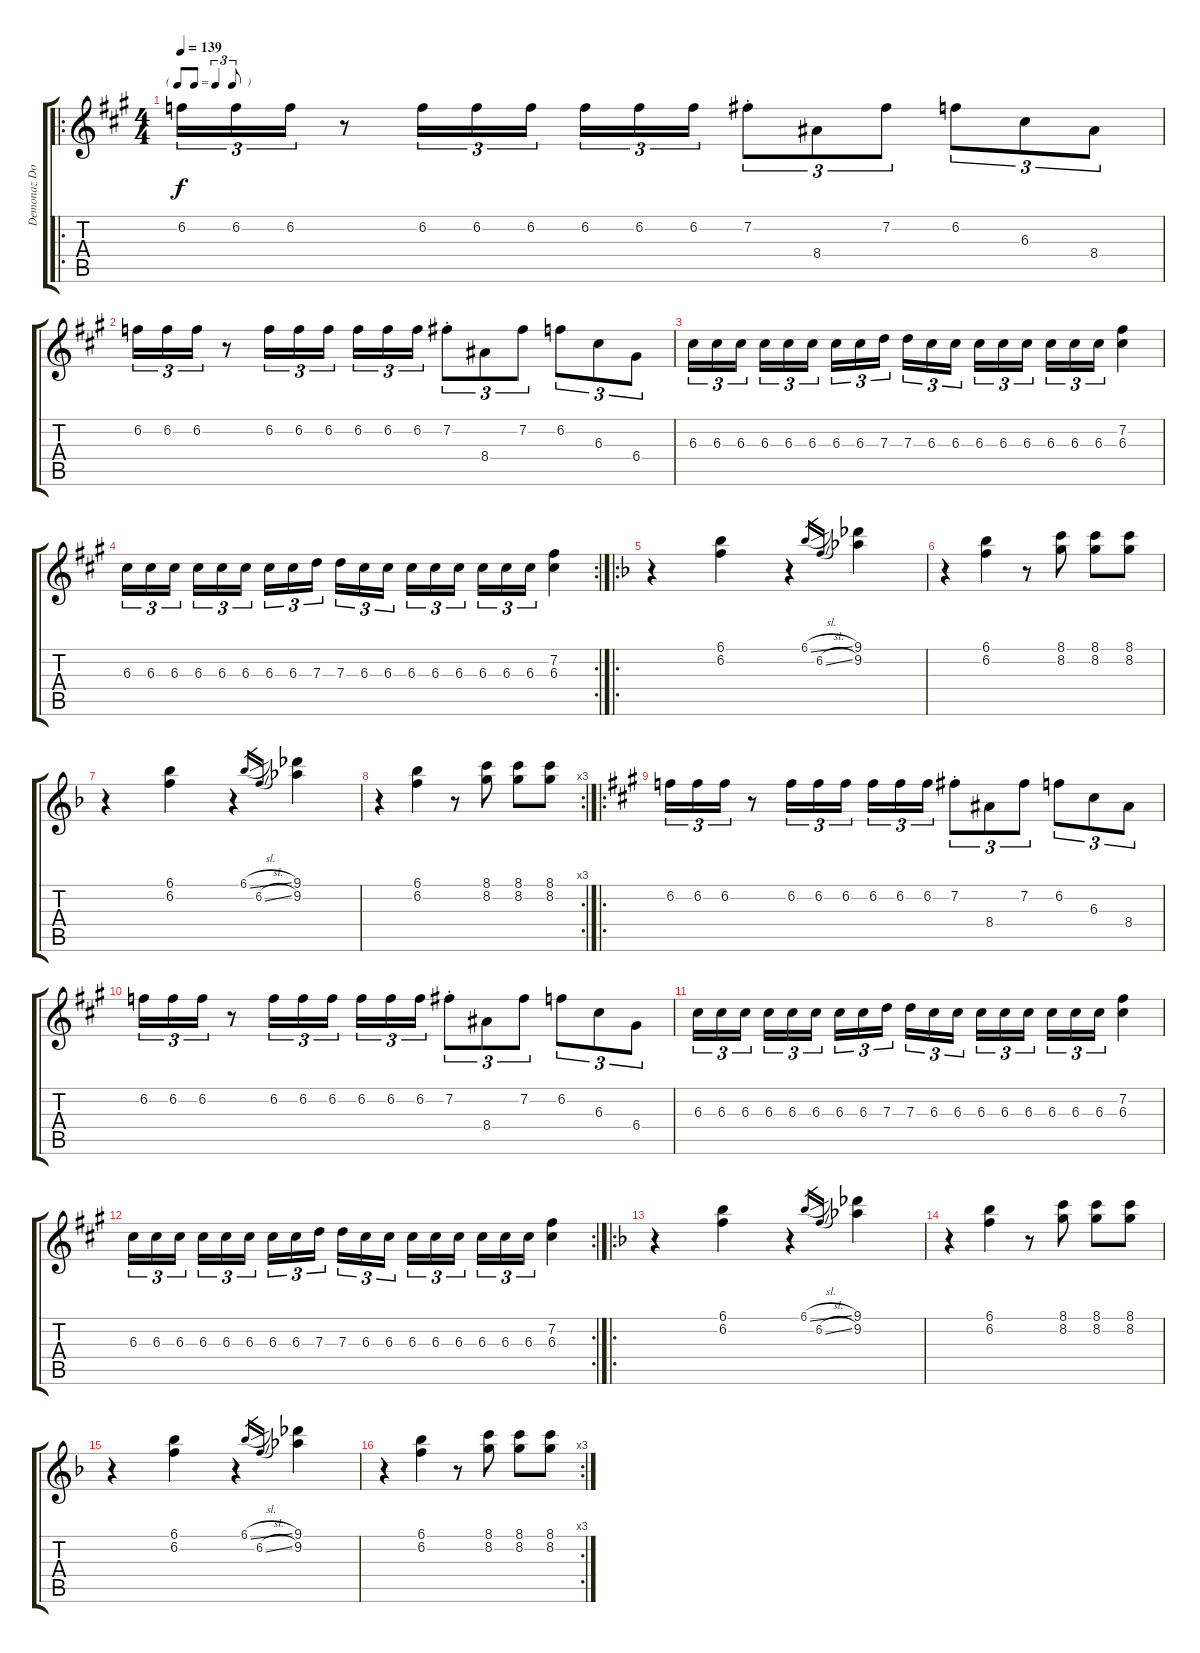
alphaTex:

\track ("Demonaz Doom Occulta" "Demonaz Do") {instrument overdrivenguitar}
\staff {score tabs}
\tuning (E4 B3 G3 D3 A2 E2) {hide}
\ro
\ts (4 4)
\tf triplet8th
\tempo 139
\clef g2
\ks a
6.2.16{tu (3 2) dy f instrument overdrivenguitar} 6.2.16{tu (3 2)} 6.2.16{tu (3 2)} r.8 6.2.16{tu (3 2)} 6.2.16{tu (3 2)} 6.2.16{tu (3 2) beam splitsecondary} 6.2.16{tu (3 2)} 6.2.16{tu (3 2)} 6.2.16{tu (3 2)} 7.2{st}.8{tu (3 2)} 8.4.8{tu (3 2)} 7.2.8{tu (3 2)} 6.2.8{tu (3 2)} 6.3.8{tu (3 2)} 8.4.8{tu (3 2)} |
6.2.16{tu (3 2)} 6.2.16{tu (3 2)} 6.2.16{tu (3 2)} r.8 6.2.16{tu (3 2)} 6.2.16{tu (3 2)} 6.2.16{tu (3 2) beam splitsecondary} 6.2.16{tu (3 2)} 6.2.16{tu (3 2)} 6.2.16{tu (3 2)} 7.2{st}.8{tu (3 2)} 8.4.8{tu (3 2)} 7.2.8{tu (3 2)} 6.2.8{tu (3 2)} 6.3.8{tu (3 2)} 6.4.8{tu (3 2)} |
6.3.16{tu (3 2)} 6.3.16{tu (3 2)} 6.3.16{tu (3 2) beam splitsecondary} 6.3.16{tu (3 2)} 6.3.16{tu (3 2)} 6.3.16{tu (3 2)} 6.3.16{tu (3 2)} 6.3.16{tu (3 2)} 7.3.16{tu (3 2) beam splitsecondary} 7.3.16{tu (3 2)} 6.3.16{tu (3 2)} 6.3.16{tu (3 2)} 6.3.16{tu (3 2)} 6.3.16{tu (3 2)} 6.3.16{tu (3 2) beam splitsecondary} 6.3.16{tu (3 2)} 6.3.16{tu (3 2)} 6.3.16{tu (3 2)} (7.2 6.3).4 |
\rc 2
6.3.16{tu (3 2)} 6.3.16{tu (3 2)} 6.3.16{tu (3 2) beam splitsecondary} 6.3.16{tu (3 2)} 6.3.16{tu (3 2)} 6.3.16{tu (3 2)} 6.3.16{tu (3 2)} 6.3.16{tu (3 2)} 7.3.16{tu (3 2) beam splitsecondary} 7.3.16{tu (3 2)} 6.3.16{tu (3 2)} 6.3.16{tu (3 2)} 6.3.16{tu (3 2)} 6.3.16{tu (3 2)} 6.3.16{tu (3 2) beam splitsecondary} 6.3.16{tu (3 2)} 6.3.16{tu (3 2)} 6.3.16{tu (3 2)} (7.2 6.3).4 |
\ro
\ks f
r.4 (6.1 6.2).4 r.4 6.1{sl}.16{gr} 6.2{sl}.16{gr} (9.1 9.2).4 |
r.4 (6.1 6.2).4 r.8 (8.1 8.2).8 (8.1 8.2).8 (8.1 8.2).8 |
r.4 (6.1 6.2).4 r.4 6.1{sl}.16{gr} 6.2{sl}.16{gr} (9.1 9.2).4 |
\rc 3
r.4 (6.1 6.2).4 r.8 (8.1 8.2).8 (8.1 8.2).8 (8.1 8.2).8 |
\ro
\ks a
6.2.16{tu (3 2)} 6.2.16{tu (3 2)} 6.2.16{tu (3 2)} r.8 6.2.16{tu (3 2)} 6.2.16{tu (3 2)} 6.2.16{tu (3 2) beam splitsecondary} 6.2.16{tu (3 2)} 6.2.16{tu (3 2)} 6.2.16{tu (3 2)} 7.2{st}.8{tu (3 2)} 8.4.8{tu (3 2)} 7.2.8{tu (3 2)} 6.2.8{tu (3 2)} 6.3.8{tu (3 2)} 8.4.8{tu (3 2)} |
6.2.16{tu (3 2)} 6.2.16{tu (3 2)} 6.2.16{tu (3 2)} r.8 6.2.16{tu (3 2)} 6.2.16{tu (3 2)} 6.2.16{tu (3 2) beam splitsecondary} 6.2.16{tu (3 2)} 6.2.16{tu (3 2)} 6.2.16{tu (3 2)} 7.2{st}.8{tu (3 2)} 8.4.8{tu (3 2)} 7.2.8{tu (3 2)} 6.2.8{tu (3 2)} 6.3.8{tu (3 2)} 6.4.8{tu (3 2)} |
6.3.16{tu (3 2)} 6.3.16{tu (3 2)} 6.3.16{tu (3 2) beam splitsecondary} 6.3.16{tu (3 2)} 6.3.16{tu (3 2)} 6.3.16{tu (3 2)} 6.3.16{tu (3 2)} 6.3.16{tu (3 2)} 7.3.16{tu (3 2) beam splitsecondary} 7.3.16{tu (3 2)} 6.3.16{tu (3 2)} 6.3.16{tu (3 2)} 6.3.16{tu (3 2)} 6.3.16{tu (3 2)} 6.3.16{tu (3 2) beam splitsecondary} 6.3.16{tu (3 2)} 6.3.16{tu (3 2)} 6.3.16{tu (3 2)} (7.2 6.3).4 |
\rc 2
6.3.16{tu (3 2)} 6.3.16{tu (3 2)} 6.3.16{tu (3 2) beam splitsecondary} 6.3.16{tu (3 2)} 6.3.16{tu (3 2)} 6.3.16{tu (3 2)} 6.3.16{tu (3 2)} 6.3.16{tu (3 2)} 7.3.16{tu (3 2) beam splitsecondary} 7.3.16{tu (3 2)} 6.3.16{tu (3 2)} 6.3.16{tu (3 2)} 6.3.16{tu (3 2)} 6.3.16{tu (3 2)} 6.3.16{tu (3 2) beam splitsecondary} 6.3.16{tu (3 2)} 6.3.16{tu (3 2)} 6.3.16{tu (3 2)} (7.2 6.3).4 |
\ro
\ks f
r.4 (6.1 6.2).4 r.4 6.1{sl}.16{gr} 6.2{sl}.16{gr} (9.1 9.2).4 |
r.4 (6.1 6.2).4 r.8 (8.1 8.2).8 (8.1 8.2).8 (8.1 8.2).8 |
r.4 (6.1 6.2).4 r.4 6.1{sl}.16{gr} 6.2{sl}.16{gr} (9.1 9.2).4 |
\rc 3
r.4 (6.1 6.2).4 r.8 (8.1 8.2).8 (8.1 8.2).8 (8.1 8.2).8
